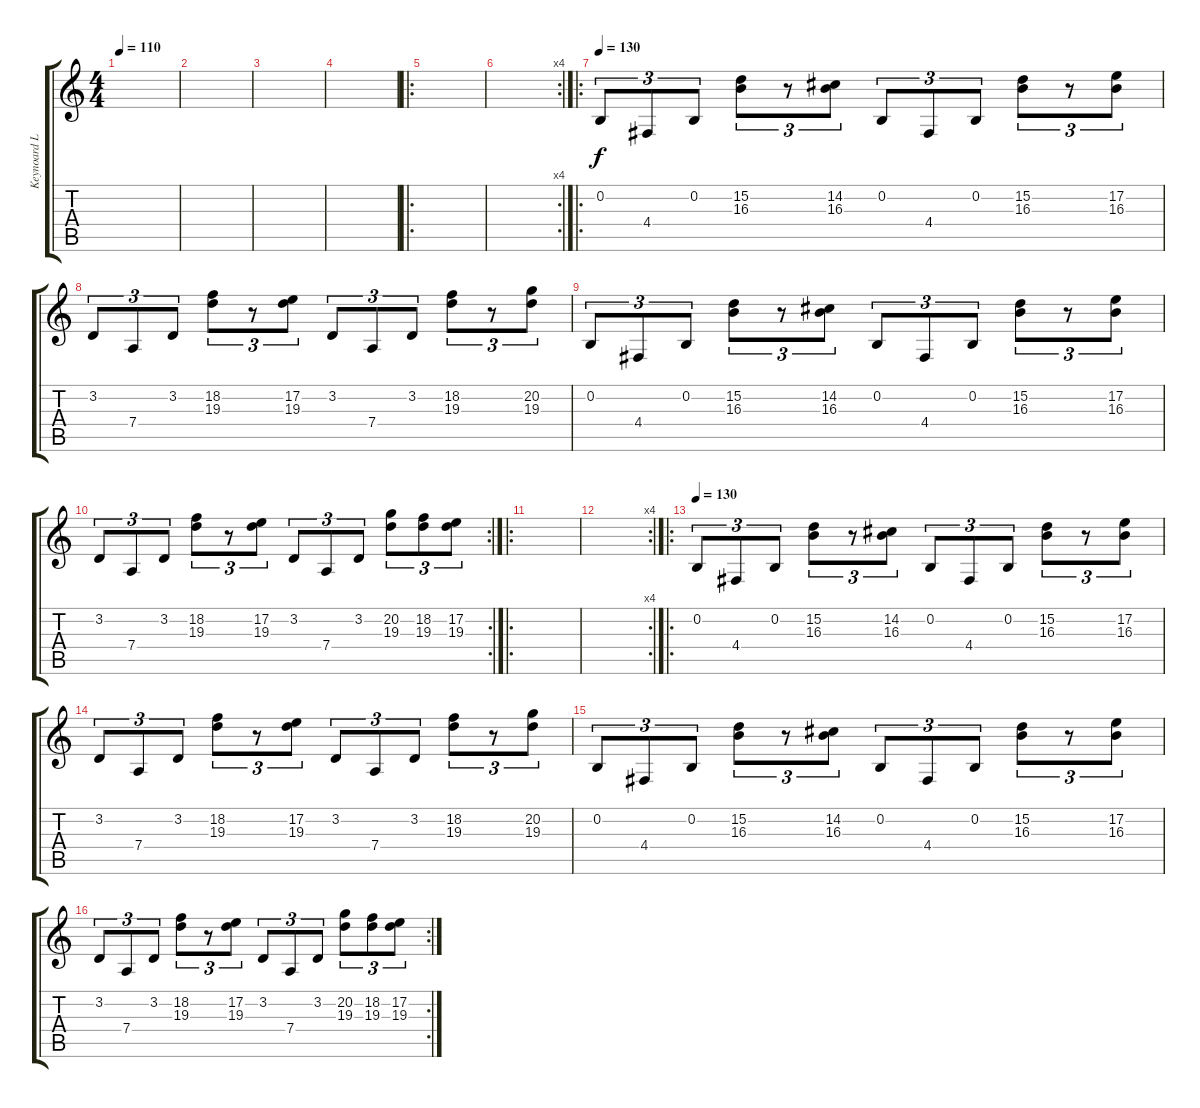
\track ("Keynoard Lead" "Keynoard L") {instrument stringensemble1}
\staff {score tabs}
\tuning (E4 B3 G3 D3 A2 E2) {hide}
\ts (4 4)
\tempo 110
\clef g2
\ks c
|
|
|
|
\ro
|
\rc 4
|
\ro
\tempo 130
0.2.8{tu (3 2)} 4.4.8{tu (3 2)} 0.2.8{tu (3 2)} (15.2 16.3).8{tu (3 2)} r.8{tu (3 2)} (14.2 16.3).8{tu (3 2)} 0.2.8{tu (3 2)} 4.4.8{tu (3 2)} 0.2.8{tu (3 2)} (15.2 16.3).8{tu (3 2)} r.8{tu (3 2)} (17.2 16.3).8{tu (3 2)} |
3.2.8{tu (3 2)} 7.4.8{tu (3 2)} 3.2.8{tu (3 2)} (18.2 19.3).8{tu (3 2)} r.8{tu (3 2)} (17.2 19.3).8{tu (3 2)} 3.2.8{tu (3 2)} 7.4.8{tu (3 2)} 3.2.8{tu (3 2)} (18.2 19.3).8{tu (3 2)} r.8{tu (3 2)} (20.2 19.3).8{tu (3 2)} |
0.2.8{tu (3 2)} 4.4.8{tu (3 2)} 0.2.8{tu (3 2)} (15.2 16.3).8{tu (3 2)} r.8{tu (3 2)} (14.2 16.3).8{tu (3 2)} 0.2.8{tu (3 2)} 4.4.8{tu (3 2)} 0.2.8{tu (3 2)} (15.2 16.3).8{tu (3 2)} r.8{tu (3 2)} (17.2 16.3).8{tu (3 2)} |
\rc 2
3.2.8{tu (3 2)} 7.4.8{tu (3 2)} 3.2.8{tu (3 2)} (18.2 19.3).8{tu (3 2)} r.8{tu (3 2)} (17.2 19.3).8{tu (3 2)} 3.2.8{tu (3 2)} 7.4.8{tu (3 2)} 3.2.8{tu (3 2)} (20.2 19.3).8{tu (3 2)} (18.2 19.3).8{tu (3 2)} (17.2 19.3).8{tu (3 2)} |
\ro
|
\rc 4
|
\ro
\tempo 130
0.2.8{tu (3 2)} 4.4.8{tu (3 2)} 0.2.8{tu (3 2)} (15.2 16.3).8{tu (3 2)} r.8{tu (3 2)} (14.2 16.3).8{tu (3 2)} 0.2.8{tu (3 2)} 4.4.8{tu (3 2)} 0.2.8{tu (3 2)} (15.2 16.3).8{tu (3 2)} r.8{tu (3 2)} (17.2 16.3).8{tu (3 2)} |
3.2.8{tu (3 2)} 7.4.8{tu (3 2)} 3.2.8{tu (3 2)} (18.2 19.3).8{tu (3 2)} r.8{tu (3 2)} (17.2 19.3).8{tu (3 2)} 3.2.8{tu (3 2)} 7.4.8{tu (3 2)} 3.2.8{tu (3 2)} (18.2 19.3).8{tu (3 2)} r.8{tu (3 2)} (20.2 19.3).8{tu (3 2)} |
0.2.8{tu (3 2)} 4.4.8{tu (3 2)} 0.2.8{tu (3 2)} (15.2 16.3).8{tu (3 2)} r.8{tu (3 2)} (14.2 16.3).8{tu (3 2)} 0.2.8{tu (3 2)} 4.4.8{tu (3 2)} 0.2.8{tu (3 2)} (15.2 16.3).8{tu (3 2)} r.8{tu (3 2)} (17.2 16.3).8{tu (3 2)} |
\rc 2
3.2.8{tu (3 2)} 7.4.8{tu (3 2)} 3.2.8{tu (3 2)} (18.2 19.3).8{tu (3 2)} r.8{tu (3 2)} (17.2 19.3).8{tu (3 2)} 3.2.8{tu (3 2)} 7.4.8{tu (3 2)} 3.2.8{tu (3 2)} (20.2 19.3).8{tu (3 2)} (18.2 19.3).8{tu (3 2)} (17.2 19.3).8{tu (3 2)}
